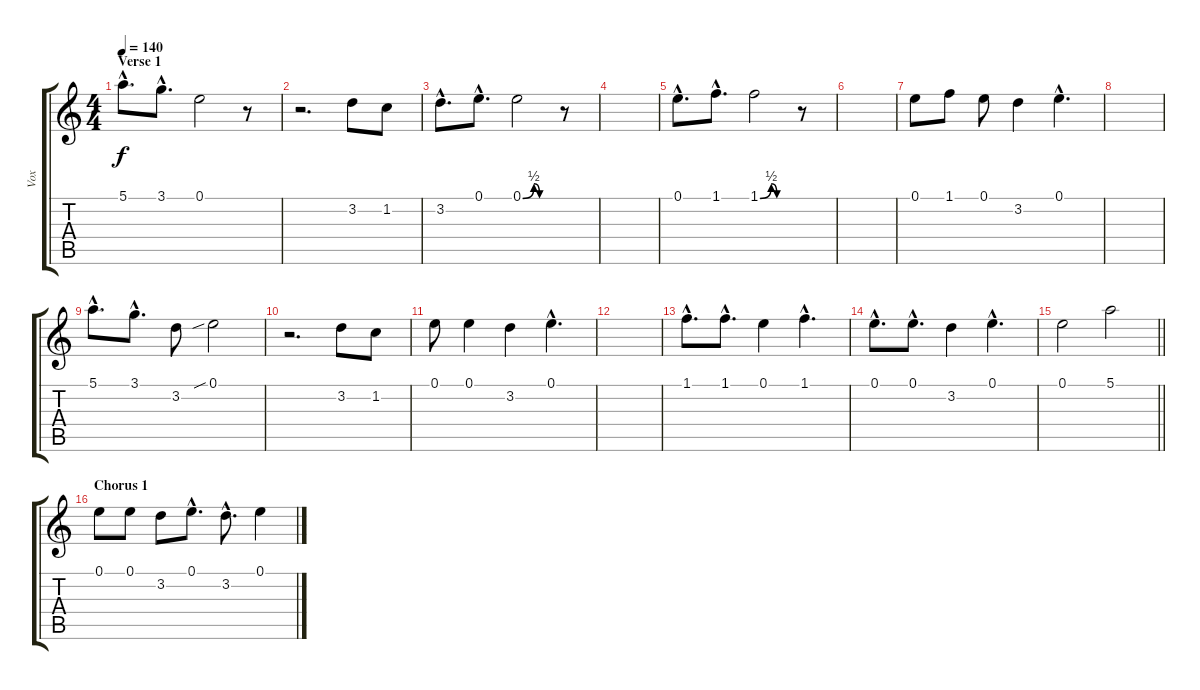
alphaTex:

\track ("Vox" "Vox") {instrument acousticguitarsteel}
\staff {score tabs}
\tuning (E4 B3 G3 D3 A2 E2) {hide}
\ts (4 4)
\section ("" "Verse 1")
\tempo 140
\clef g2
\ks c
5.1{hac}.8{d dy f} 3.1{hac}.8{d} 0.1.2 r.8 |
r.2{d} 3.2.8 1.2.8 |
3.2{hac}.8{d} 0.1{hac}.8{d} 0.1{be (custom 0 0 20 2 30 0 60 0)}.2 r.8 |
|
0.1{hac}.8{d} 1.1{hac}.8{d} 1.1{be (custom 0 0 20 2 30 0 60 0)}.2 r.8 |
|
0.1.8 1.1.8 0.1.8 3.2.4 0.1{hac}.4{d} |
|
5.1{hac}.8{d} 3.1{hac}.8{d} 3.2.8 0.1{sib}.2 |
r.2{d} 3.2.8 1.2.8 |
0.1.8 0.1.4 3.2.4 0.1{hac}.4{d} |
|
1.1{hac}.8{d} 1.1{hac}.8{d} 0.1.4 1.1{hac}.4{d} |
0.1{hac}.8{d} 0.1{hac}.8{d} 3.2.4 0.1{hac}.4{d} |
\barLineRight lightlight
0.1.2 5.1.2 |
\section ("" "Chorus 1")
0.1.8 0.1.8 3.2.8 0.1{hac}.8{d} 3.2{hac}.8{d} 0.1.4
